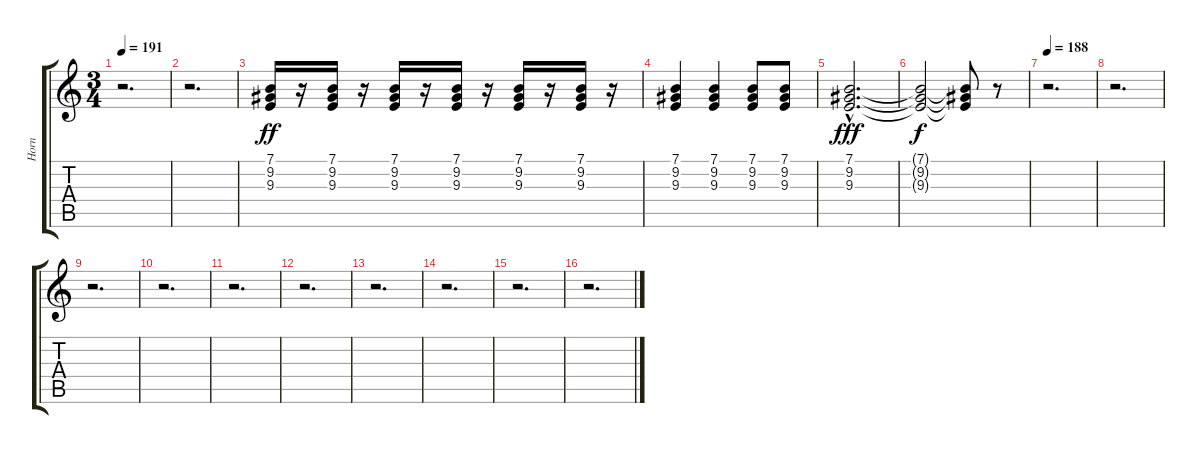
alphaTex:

\track ("Horn" "Horn") {instrument frenchhorn}
\staff {score tabs}
\tuning (E4 B3 G3 D3 A2 E2) {hide}
\ts (3 4)
\tempo 191
\clef g2
\ks c
r.2{d dy fff} |
r.2{d} |
(7.1 9.2 9.3).16{dy ff} r.16 (7.1 9.2 9.3).16 r.16 (7.1 9.2 9.3).16 r.16 (7.1 9.2 9.3).16 r.16 (7.1 9.2 9.3).16 r.16 (7.1 9.2 9.3).16 r.16 |
(7.1 9.2 9.3).4 (7.1 9.2 9.3).4 (7.1 9.2 9.3).8 (7.1 9.2 9.3).8 |
(7.1{hac} 9.2{hac} 9.3{hac}).2{d dy fff} |
(7.1{t} 9.2{t} 9.3{t}).2{dy f} (7.1{t} 9.2{t} 9.3{t}).8 r.8 |
\tempo 188
r.2{d} |
r.2{d} |
r.2{d} |
r.2{d} |
r.2{d} |
r.2{d} |
r.2{d} |
r.2{d} |
r.2{d} |
r.2{d}
